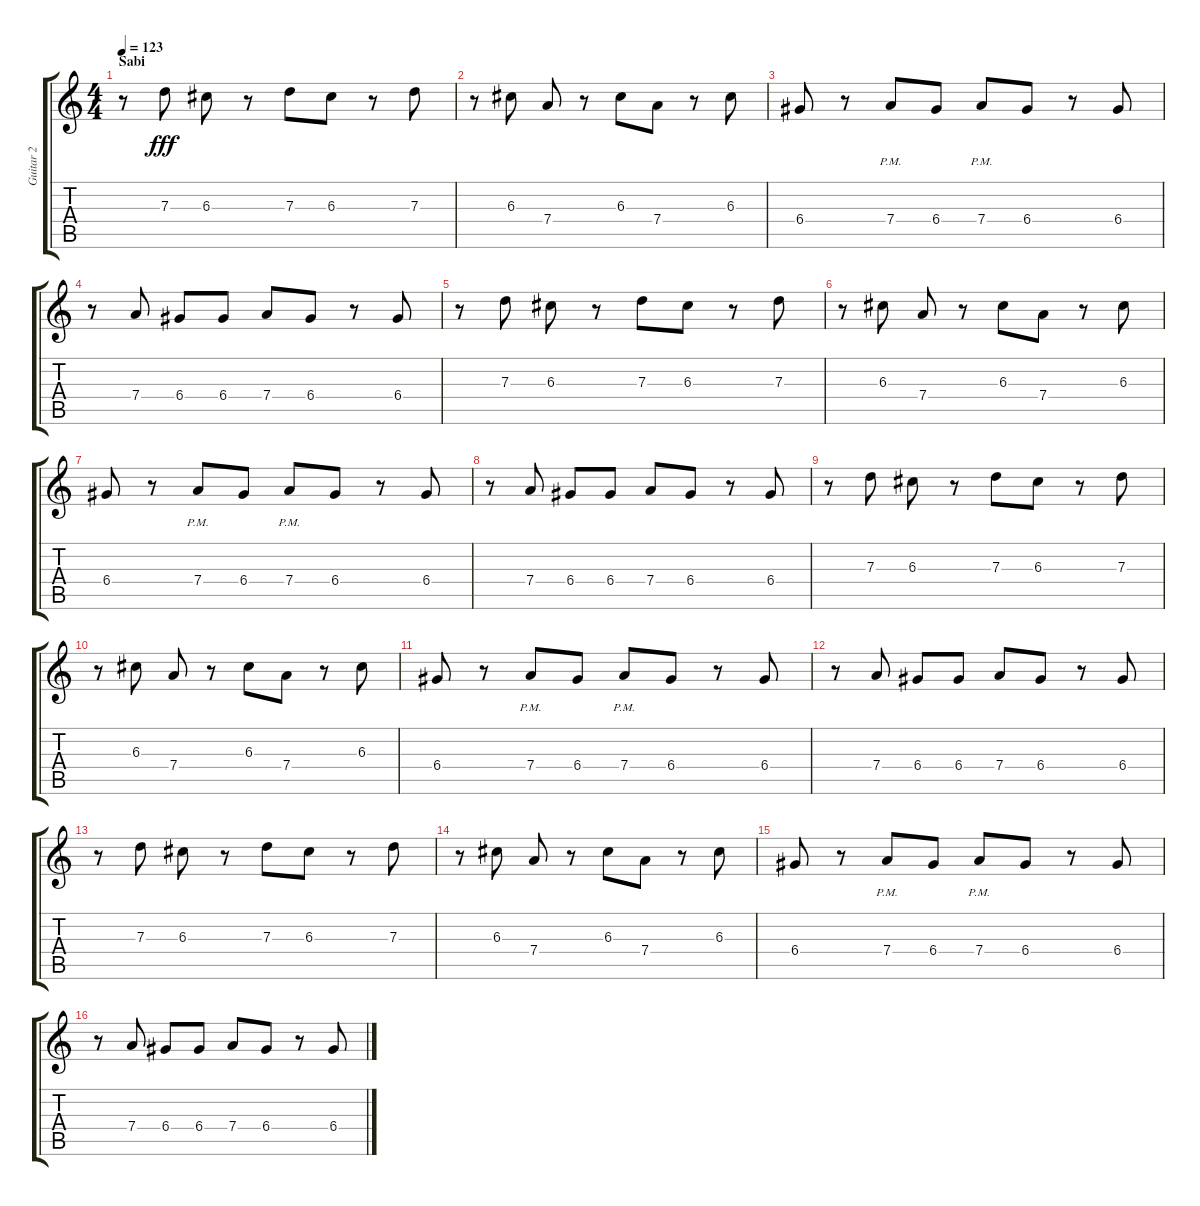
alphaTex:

\track ("Guitar 2" "Guitar 2") {instrument distortionguitar}
\staff {score tabs}
\tuning (E4 B3 G3 D3 A2 E2) {hide}
\ts (4 4)
\section ("" "Sabi")
\tempo 123
\clef g2
\ks c
r.8{dy f} 7.3.8{dy fff} 6.3.8 r.8 7.3.8 6.3.8 r.8 7.3.8 |
r.8 6.3.8 7.4.8 r.8 6.3.8 7.4.8 r.8 6.3.8 |
6.4.8 r.8 7.4{pm}.8 6.4.8 7.4{pm}.8 6.4.8 r.8 6.4.8 |
r.8 7.4.8 6.4.8 6.4.8 7.4.8 6.4.8 r.8 6.4.8 |
r.8 7.3.8 6.3.8 r.8 7.3.8 6.3.8 r.8 7.3.8 |
r.8 6.3.8 7.4.8 r.8 6.3.8 7.4.8 r.8 6.3.8 |
6.4.8 r.8 7.4{pm}.8 6.4.8 7.4{pm}.8 6.4.8 r.8 6.4.8 |
r.8 7.4.8 6.4.8 6.4.8 7.4.8 6.4.8 r.8 6.4.8 |
r.8 7.3.8 6.3.8 r.8 7.3.8 6.3.8 r.8 7.3.8 |
r.8 6.3.8 7.4.8 r.8 6.3.8 7.4.8 r.8 6.3.8 |
6.4.8 r.8 7.4{pm}.8 6.4.8 7.4{pm}.8 6.4.8 r.8 6.4.8 |
r.8 7.4.8 6.4.8 6.4.8 7.4.8 6.4.8 r.8 6.4.8 |
r.8 7.3.8 6.3.8 r.8 7.3.8 6.3.8 r.8 7.3.8 |
r.8 6.3.8 7.4.8 r.8 6.3.8 7.4.8 r.8 6.3.8 |
6.4.8 r.8 7.4{pm}.8 6.4.8 7.4{pm}.8 6.4.8 r.8 6.4.8 |
r.8 7.4.8 6.4.8 6.4.8 7.4.8 6.4.8 r.8 6.4.8
